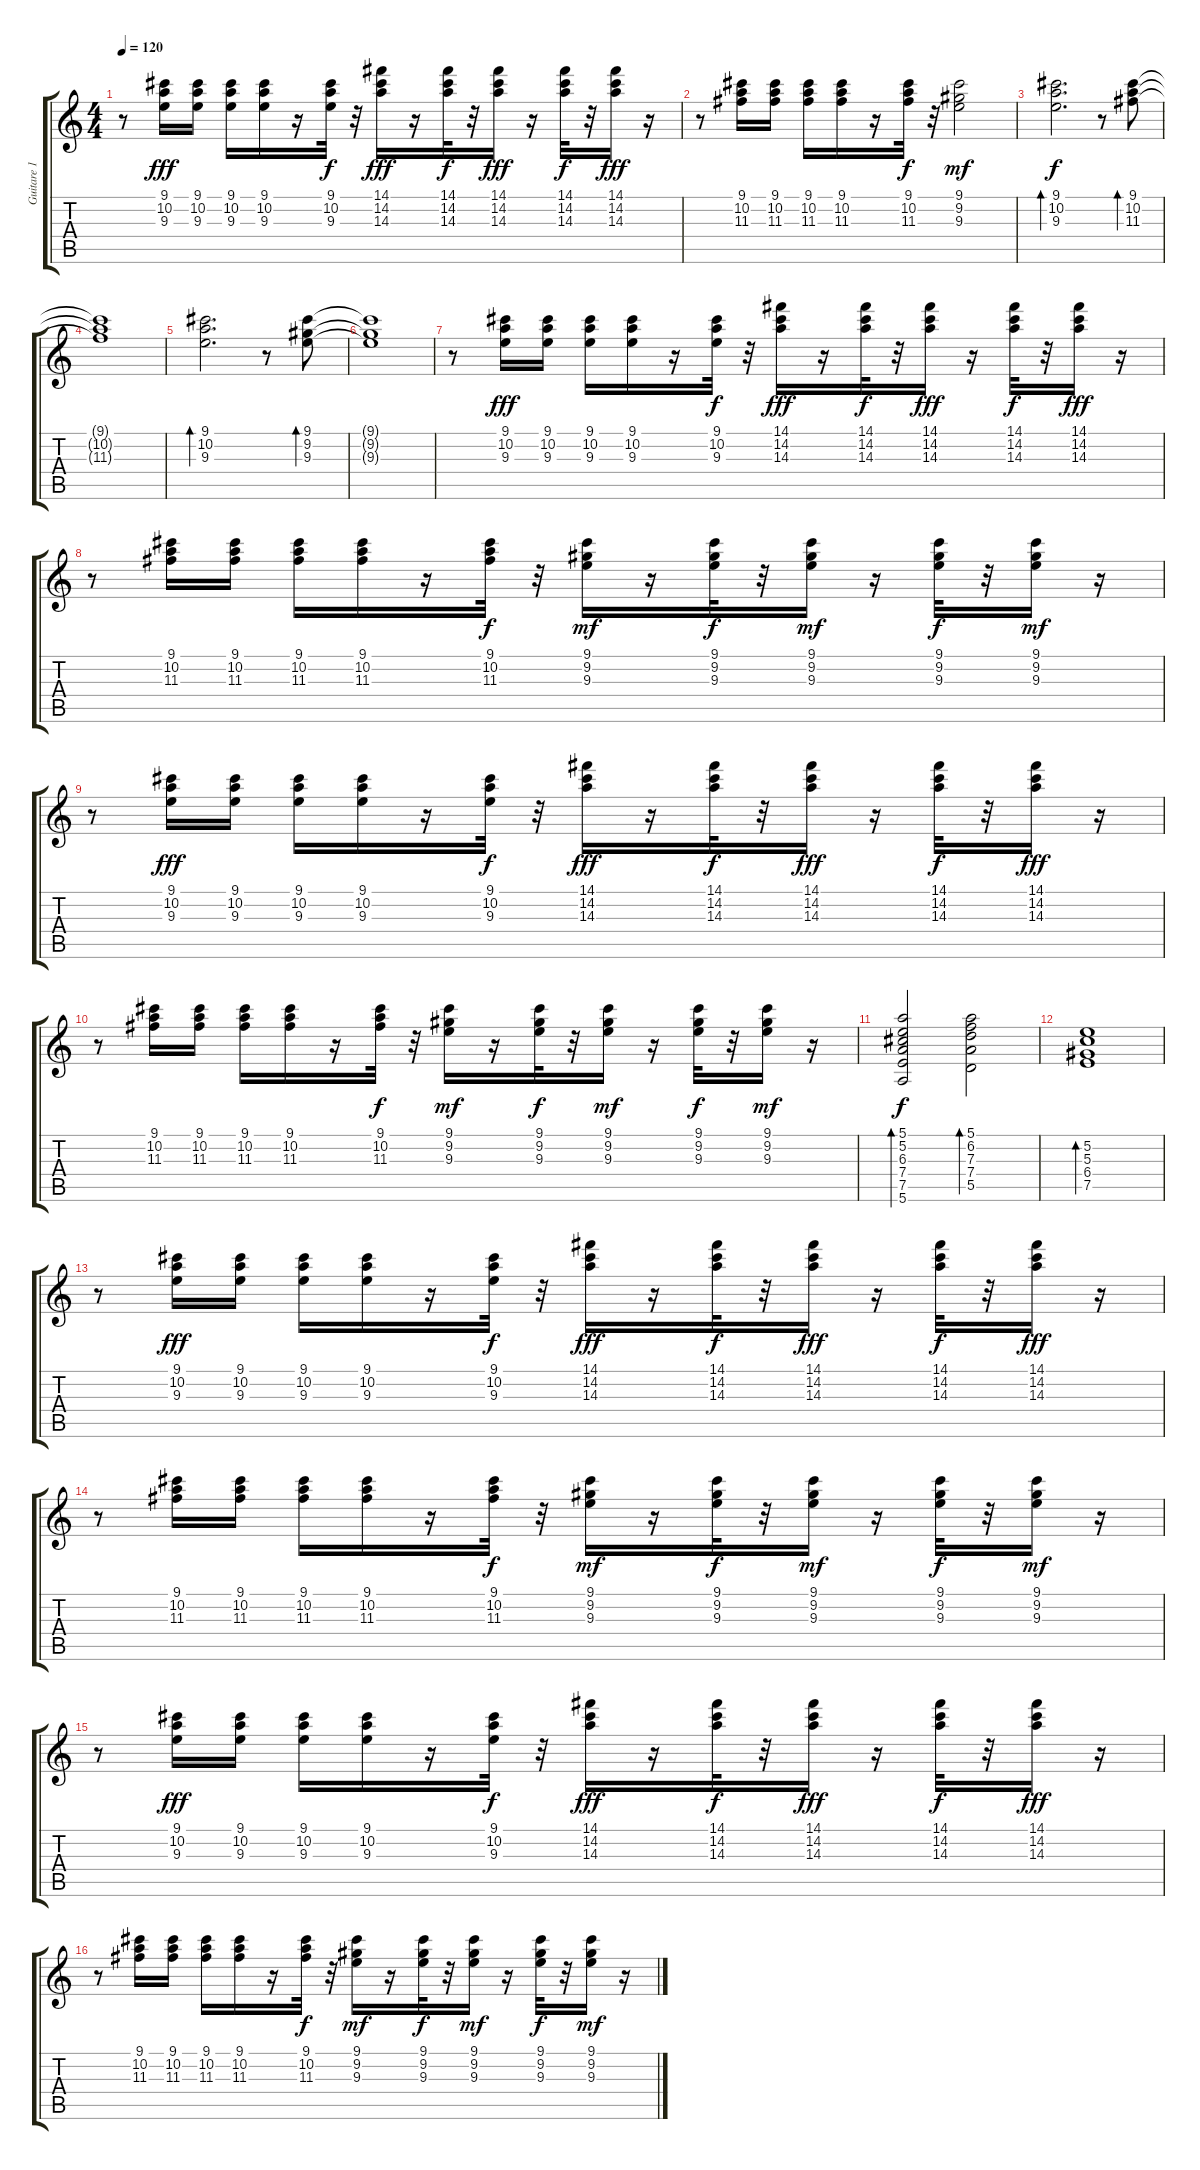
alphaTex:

\track ("Guitare 1" "Guitare 1") {instrument electricguitarclean}
\staff {score tabs}
\tuning (E4 B3 G3 D3 A2 E2) {hide}
\ts (4 4)
\tempo 120
\clef g2
\ks c
r.8{dy mf} (9.1 10.2 9.3).16{dy fff} (9.1 10.2 9.3).16 (9.1 10.2 9.3).16 (9.1 10.2 9.3).16 r.16 (9.1 10.2 9.3).32{dy f} r.32 (14.1 14.2 14.3).16{dy fff} r.16 (14.1 14.2 14.3).32{dy f} r.32 (14.1 14.2 14.3).16{dy fff} r.16 (14.1 14.2 14.3).32{dy f} r.32 (14.1 14.2 14.3).16{dy fff} r.16 |
r.8 (9.1 10.2 11.3).16 (9.1 10.2 11.3).16 (9.1 10.2 11.3).16 (9.1 10.2 11.3).16 r.16 (9.1 10.2 11.3).32{dy f} r.32 (9.1 9.2 9.3).2{dy mf} |
(9.1 10.2 9.3).2{d bd 240 dy f} r.8 (9.1 10.2 11.3).8{bd 240} |
(9.1{t} 10.2{t} 11.3{t}).1 |
(9.1 10.2 9.3).2{d bd 240} r.8 (9.1 9.2 9.3).8{bd 240} |
(9.1{t} 9.2{t} 9.3{t}).1 |
r.8 (9.1 10.2 9.3).16{dy fff} (9.1 10.2 9.3).16 (9.1 10.2 9.3).16 (9.1 10.2 9.3).16 r.16 (9.1 10.2 9.3).32{dy f} r.32 (14.1 14.2 14.3).16{dy fff} r.16 (14.1 14.2 14.3).32{dy f} r.32 (14.1 14.2 14.3).16{dy fff} r.16 (14.1 14.2 14.3).32{dy f} r.32 (14.1 14.2 14.3).16{dy fff} r.16 |
r.8 (9.1 10.2 11.3).16 (9.1 10.2 11.3).16 (9.1 10.2 11.3).16 (9.1 10.2 11.3).16 r.16 (9.1 10.2 11.3).32{dy f} r.32 (9.1 9.2 9.3).16{dy mf} r.16 (9.1 9.2 9.3).32{dy f} r.32 (9.1 9.2 9.3).16{dy mf} r.16 (9.1 9.2 9.3).32{dy f} r.32 (9.1 9.2 9.3).16{dy mf} r.16 |
r.8 (9.1 10.2 9.3).16{dy fff} (9.1 10.2 9.3).16 (9.1 10.2 9.3).16 (9.1 10.2 9.3).16 r.16 (9.1 10.2 9.3).32{dy f} r.32 (14.1 14.2 14.3).16{dy fff} r.16 (14.1 14.2 14.3).32{dy f} r.32 (14.1 14.2 14.3).16{dy fff} r.16 (14.1 14.2 14.3).32{dy f} r.32 (14.1 14.2 14.3).16{dy fff} r.16 |
r.8 (9.1 10.2 11.3).16 (9.1 10.2 11.3).16 (9.1 10.2 11.3).16 (9.1 10.2 11.3).16 r.16 (9.1 10.2 11.3).32{dy f} r.32 (9.1 9.2 9.3).16{dy mf} r.16 (9.1 9.2 9.3).32{dy f} r.32 (9.1 9.2 9.3).16{dy mf} r.16 (9.1 9.2 9.3).32{dy f} r.32 (9.1 9.2 9.3).16{dy mf} r.16 |
(5.1 5.2 6.3 7.4 7.5 5.6).2{bd 240 dy f} (5.1 6.2 7.3 7.4 5.5).2{bd 240} |
(5.2 5.3 6.4 7.5).1{bd 240} |
r.8{instrument electricguitarclean} (9.1 10.2 9.3).16{dy fff} (9.1 10.2 9.3).16 (9.1 10.2 9.3).16 (9.1 10.2 9.3).16 r.16 (9.1 10.2 9.3).32{dy f} r.32 (14.1 14.2 14.3).16{dy fff} r.16 (14.1 14.2 14.3).32{dy f} r.32 (14.1 14.2 14.3).16{dy fff} r.16 (14.1 14.2 14.3).32{dy f} r.32 (14.1 14.2 14.3).16{dy fff} r.16 |
r.8 (9.1 10.2 11.3).16 (9.1 10.2 11.3).16 (9.1 10.2 11.3).16 (9.1 10.2 11.3).16 r.16 (9.1 10.2 11.3).32{dy f} r.32 (9.1 9.2 9.3).16{dy mf} r.16 (9.1 9.2 9.3).32{dy f} r.32 (9.1 9.2 9.3).16{dy mf} r.16 (9.1 9.2 9.3).32{dy f} r.32 (9.1 9.2 9.3).16{dy mf} r.16 |
r.8 (9.1 10.2 9.3).16{dy fff} (9.1 10.2 9.3).16 (9.1 10.2 9.3).16 (9.1 10.2 9.3).16 r.16 (9.1 10.2 9.3).32{dy f} r.32 (14.1 14.2 14.3).16{dy fff} r.16 (14.1 14.2 14.3).32{dy f} r.32 (14.1 14.2 14.3).16{dy fff} r.16 (14.1 14.2 14.3).32{dy f} r.32 (14.1 14.2 14.3).16{dy fff} r.16 |
r.8 (9.1 10.2 11.3).16 (9.1 10.2 11.3).16 (9.1 10.2 11.3).16 (9.1 10.2 11.3).16 r.16 (9.1 10.2 11.3).32{dy f} r.32 (9.1 9.2 9.3).16{dy mf} r.16 (9.1 9.2 9.3).32{dy f} r.32 (9.1 9.2 9.3).16{dy mf} r.16 (9.1 9.2 9.3).32{dy f} r.32 (9.1 9.2 9.3).16{dy mf} r.16
